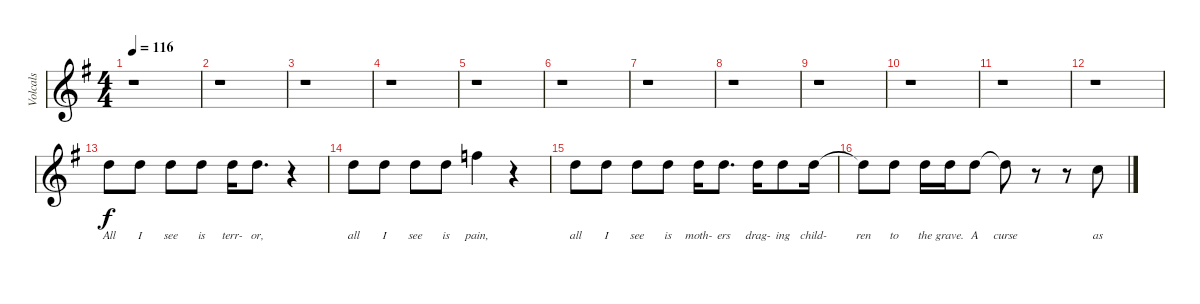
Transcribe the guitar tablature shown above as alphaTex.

\track ("Volcals" "Volcals") {instrument acousticguitarsteel}
\staff {score}
\tuning (D4 A3 F3 C3 G2 D2) {hide}
\ts (4 4)
\tempo 116
\clef g2
\ks eminor
r.1{dy f instrument acousticguitarsteel} |
r.1 |
r.1 |
r.1 |
r.1 |
r.1 |
r.1 |
r.1 |
r.1 |
r.1 |
r.1 |
r.1 |
0.1.8{lyrics (0 "All") lyrics (1 "") lyrics (2 "") lyrics (3 "") lyrics (4 "")} 0.1.8{lyrics (0 "I") lyrics (1 "") lyrics (2 "") lyrics (3 "") lyrics (4 "")} 0.1.8{lyrics (0 "see") lyrics (1 "") lyrics (2 "") lyrics (3 "") lyrics (4 "")} 0.1.8{lyrics (0 "is") lyrics (1 "") lyrics (2 "") lyrics (3 "") lyrics (4 "")} 0.1.16{lyrics (0 "terr-") lyrics (1 "") lyrics (2 "") lyrics (3 "") lyrics (4 "")} 0.1.8{d lyrics (0 "or,") lyrics (1 "") lyrics (2 "") lyrics (3 "") lyrics (4 "")} r.4 |
0.1.8{lyrics (0 "all") lyrics (1 "") lyrics (2 "") lyrics (3 "") lyrics (4 "")} 0.1.8{lyrics (0 "I") lyrics (1 "") lyrics (2 "") lyrics (3 "") lyrics (4 "")} 0.1.8{lyrics (0 "see") lyrics (1 "") lyrics (2 "") lyrics (3 "") lyrics (4 "")} 0.1.8{lyrics (0 "is") lyrics (1 "") lyrics (2 "") lyrics (3 "") lyrics (4 "")} 3.1.4{lyrics (0 "pain,") lyrics (1 "") lyrics (2 "") lyrics (3 "") lyrics (4 "")} r.4 |
0.1.8{lyrics (0 "all") lyrics (1 "") lyrics (2 "") lyrics (3 "") lyrics (4 "")} 0.1.8{lyrics (0 "I") lyrics (1 "") lyrics (2 "") lyrics (3 "") lyrics (4 "")} 0.1.8{lyrics (0 "see") lyrics (1 "") lyrics (2 "") lyrics (3 "") lyrics (4 "")} 0.1.8{lyrics (0 "is") lyrics (1 "") lyrics (2 "") lyrics (3 "") lyrics (4 "")} 0.1.16{lyrics (0 "moth-") lyrics (1 "") lyrics (2 "") lyrics (3 "") lyrics (4 "")} 0.1.8{d lyrics (0 "ers") lyrics (1 "") lyrics (2 "") lyrics (3 "") lyrics (4 "")} 0.1.16{lyrics (0 "drag-") lyrics (1 "") lyrics (2 "") lyrics (3 "") lyrics (4 "")} 0.1.8{lyrics (0 "ing") lyrics (1 "") lyrics (2 "") lyrics (3 "") lyrics (4 "")} 0.1.16{lyrics (0 "child-") lyrics (1 "") lyrics (2 "") lyrics (3 "") lyrics (4 "")} |
0.1{t}.8{lyrics (0 "ren") lyrics (1 "") lyrics (2 "") lyrics (3 "") lyrics (4 "")} 0.1.8{lyrics (0 "to") lyrics (1 "") lyrics (2 "") lyrics (3 "") lyrics (4 "")} 0.1.16{lyrics (0 "the") lyrics (1 "") lyrics (2 "") lyrics (3 "") lyrics (4 "")} 0.1.16{lyrics (0 "grave.") lyrics (1 "") lyrics (2 "") lyrics (3 "") lyrics (4 "")} 0.1.8{lyrics (0 "A") lyrics (1 "") lyrics (2 "") lyrics (3 "") lyrics (4 "")} 0.1{t}.8{lyrics (0 "curse") lyrics (1 "") lyrics (2 "") lyrics (3 "") lyrics (4 "")} r.8 r.8 3.2.8{lyrics (0 "as") lyrics (1 "") lyrics (2 "") lyrics (3 "") lyrics (4 "")}
